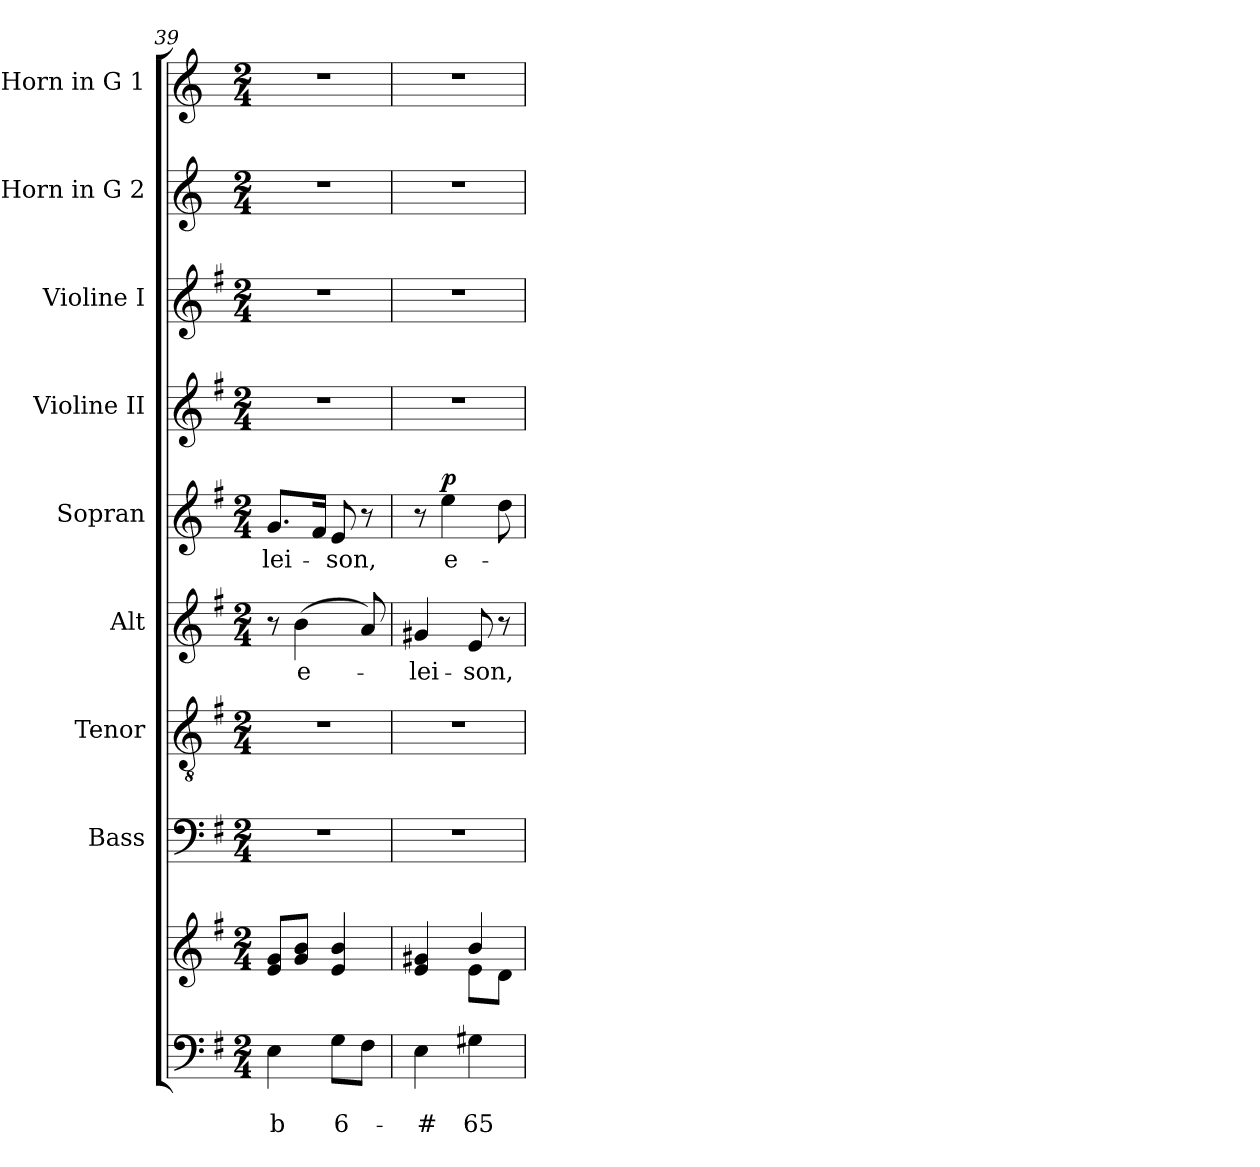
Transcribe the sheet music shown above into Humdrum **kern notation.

**kern	**text	**text	**kern	**kern	**kern	**kern	**text	**kern	**text	**dynam	**kern	**kern	**kern	**kern
*part9	*part9	*part9	*part9	*part8	*part7	*part6	*part6	*part5	*part5	*part5	*part4	*part3	*part2	*part1
*staff10	*staff10	*staff10	*staff9	*staff8	*staff7	*staff6	*staff6	*staff5	*staff5	*staff5	*staff4	*staff3	*staff2	*staff1
*	*	*	*	*I"Bass	*I"Tenor	*I"Alt	*	*I"Sopran	*	*	*I"Violine II	*I"Violine I	*I"Horn in G 2	*I"Horn in G 1
*	*	*	*	*I'B.	*I'T.	*I'A.	*	*I'S.	*	*	*I'Vl. II	*I'Vl. I	*	*
*clefF4	*	*	*clefG2	*clefF4	*clefGv2	*clefG2	*	*clefG2	*	*	*clefG2	*clefG2	*clefG2	*clefG2
*	*	*	*	*	*	*	*	*	*	*	*	*	*ITrd3c5	*ITrd3c5
*k[f#]	*	*	*k[f#]	*k[f#]	*k[f#]	*k[f#]	*	*k[f#]	*	*	*k[f#]	*k[f#]	*k[f#]	*k[f#]
*G:	*	*	*G:	*G:	*G:	*G:	*	*G:	*	*	*G:	*G:	*G:	*G:
*M2/4	*	*	*M2/4	*M2/4	*M2/4	*M2/4	*	*M2/4	*	*	*M2/4	*M2/4	*M2/4	*M2/4
=39	=39	=39	=39	=39	=39	=39	=39	=39	=39	=39	=39	=39	=39	=39
!	!	!LO:LY:b	!	!	!	!	!	!	!LO:LY:b	!	!	!	!	!
4E\	.	-b	8e/ 8g/L	2r	2r	8r	.	8.g/L	-lei-	.	2r	2r	2r	2r
!	!	!	!	!	!	!	!LO:LY:b	!	!	!	!	!	!	!
.	.	.	8g/ 8b/J	.	.	(>4b\	e-	.	.	.	.	.	.	.
.	.	.	.	.	.	.	.	16f#/Jk	.	.	.	.	.	.
!	!	!LO:LY:b	!	!	!	!	!	!	!LO:LY:b	!	!	!	!	!
8G\L	.	6-	4e/ 4b/	.	.	.	.	8e/	-son,	.	.	.	.	.
8F#\J	.	.	.	.	.	8a/)	.	8r	.	.	.	.	.	.
=40	=40	=40	=40	=40	=40	=40	=40	=40	=40	=40	=40	=40	=40	=40
!	!	!LO:LY:b	!	!	!	!	!LO:LY:b	!	!	!	!	!	!	!
*	*	*	*^	*	*	*	*	*	*	*	*	*	*	*
4E\	.	-#	4e/ 4g#X/	4ryy	2r	2r	4g#X/	-lei-	8r	.	.	2r	2r	2r	2r
!	!	!	!	!	!	!	!	!	!	!LO:LY:b	!LO:DY:a	!	!	!	!
.	.	.	.	.	.	.	.	.	4ee\	e-	p	.	.	.	.
!	!	!LO:LY:b	!	!	!	!	!	!LO:LY:b	!	!	!	!	!	!	!
4G#X\	.	65	4b/	8e\L	.	.	8e/	-son,	.	.	.	.	.	.	.
.	.	.	.	8d\J	.	.	8r	.	8dd\	.	.	.	.	.	.
*	*	*	*v	*v	*	*	*	*	*	*	*	*	*	*	*
=	=	=	=	=	=	=	=	=	=	=	=	=	=	=
*-	*-	*-	*-	*-	*-	*-	*-	*-	*-	*-	*-	*-	*-	*-
